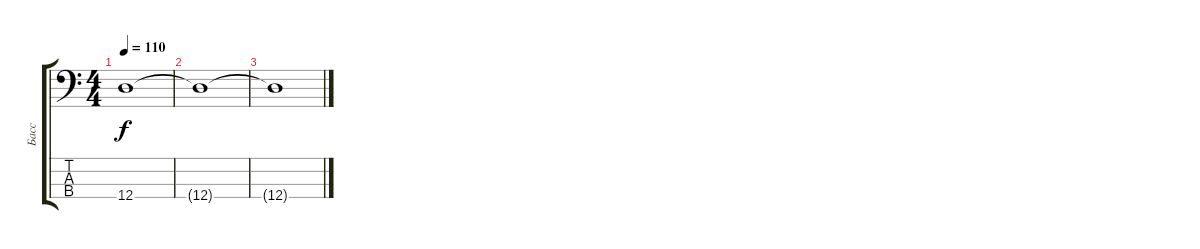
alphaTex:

\track ("Басс" "Басс") {instrument electricbassfinger}
\staff {score tabs}
\tuning (F2 C2 G1 D1) {hide}
\ts (4 4)
\tempo 110
\clef f4
\ks c
12.4{t}.1{dy f} |
12.4{t}.1 |
12.4{t}.1
